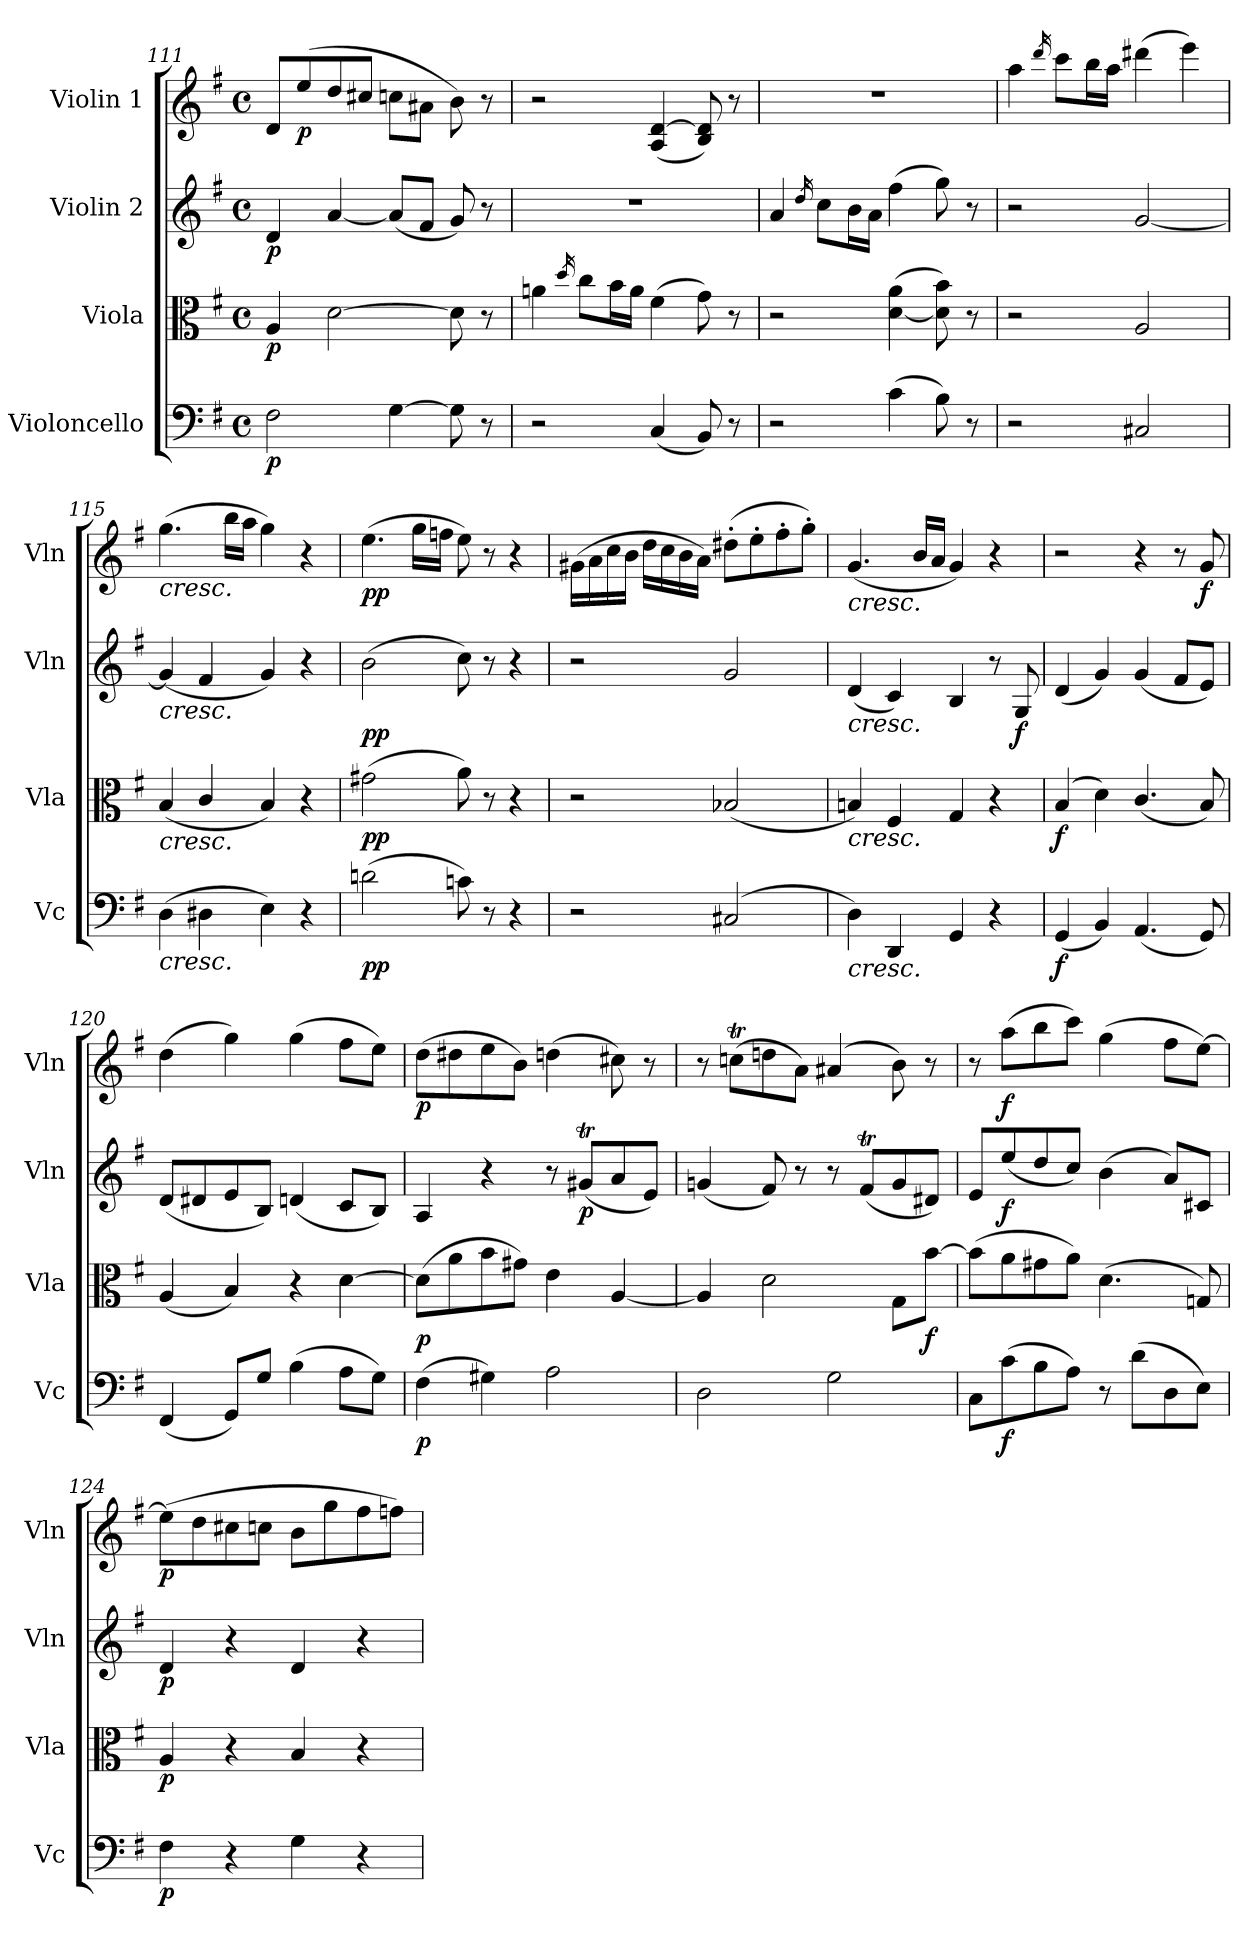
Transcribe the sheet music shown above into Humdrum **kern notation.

**kern	**dynam	**kern	**dynam	**kern	**dynam	**kern	**dynam
*part4	*part4	*part3	*part3	*part2	*part2	*part1	*part1
*staff4	*staff4	*staff3	*staff3	*staff2	*staff2	*staff1	*staff1
*I"Violoncello	*	*I"Viola	*	*I"Violin 2	*	*I"Violin 1	*
*I'Vc	*	*I'Vla	*	*I'Vln	*	*I'Vln	*
*clefF4	*	*clefC3	*	*clefG2	*	*clefG2	*
*k[f#]	*	*k[f#]	*	*k[f#]	*	*k[f#]	*
*M4/4	*	*M4/4	*	*M4/4	*	*M4/4	*
*met(c)	*	*met(c)	*	*met(c)	*	*met(c)	*
=111	=111	=111	=111	=111	=111	=111	=111
!	!LO:DY:b	!	!LO:DY:b	!	!LO:DY:b	!	!
2F#\	p	4A/	p	4d/	p	8d/L	.
!	!	!	!	!	!	!	!LO:DY:b
.	.	.	.	.	.	(8ee/	p
.	.	[2d\	.	[4a/	.	8dd/	.
.	.	.	.	.	.	8cc#X/J	.
[4G\	.	.	.	(8a/L]	.	8ccn\L	.
.	.	.	.	8f#/J	.	8a#X\J	.
8G\]	.	8d\]	.	8g/)	.	8b\)	.
8r	.	8r	.	8r	.	8r	.
=112	=112	=112	=112	=112	=112	=112	=112
2r	.	4an\	.	1r	.	2r	.
.	.	16qdd/	.	.	.	.	.
.	.	8cc\L	.	.	.	.	.
.	.	16b\L	.	.	.	.	.
.	.	16a\JJ	.	.	.	.	.
(4C/	.	(4f#\	.	.	.	(<4A/ [4d/	.
8BB/)	.	8g\)	.	.	.	8B/ 8d/])	.
8r	.	8r	.	.	.	8r	.
=113	=113	=113	=113	=113	=113	=113	=113
2r	.	2r	.	4a/	.	1r	.
.	.	.	.	16qdd/	.	.	.
.	.	.	.	8cc\L	.	.	.
.	.	.	.	16b\L	.	.	.
.	.	.	.	16a\JJ	.	.	.
(4c\	.	(>[4d\ 4a\	.	(4ff#\	.	.	.
8B\)	.	8d\] 8b\)	.	8gg\)	.	.	.
8r	.	8r	.	8r	.	.	.
!!LO:LB:g=z
=114	=114	=114	=114	=114	=114	=114	=114
2r	.	2r	.	2r	.	4aa\	.
.	.	.	.	.	.	16qddd/	.
.	.	.	.	.	.	8ccc\L	.
.	.	.	.	.	.	16bb\L	.
.	.	.	.	.	.	16aa\JJ	.
2C#X/	.	2A/	.	[2g/	.	(4ddd#X\	.
.	.	.	.	.	.	4eee\)	.
!!LO:LB:g=z
=115	=115	=115	=115	=115	=115	=115	=115
!	!	!	!	!	!	!LO:TX:b:i:t=cresc.	!
!	!	!	!	!LO:TX:b:i:t=cresc.	!	!	!
!	!	!LO:TX:b:i:t=cresc.	!	!	!	!	!
!LO:TX:b:i:t=cresc.	!	!	!	!	!	!	!
(4D\	.	(<4B/	.	(4g/]	.	(4.gg\	.
4D#X\	.	4c/	.	4f#/	.	.	.
.	.	.	.	.	.	16bb\LL	.
.	.	.	.	.	.	16aa\JJ	.
4E\)	.	4B/)	.	4g/)	.	4gg\)	.
4r	.	4r	.	4r	.	4r	.
=116	=116	=116	=116	=116	=116	=116	=116
!	!LO:DY:b	!	!LO:DY:b	!	!LO:DY:b	!	!LO:DY:b
(2dn\	pp	(2g#X\	pp	(2b\	pp	(4.ee\	pp
.	.	.	.	.	.	16gg\LL	.
.	.	.	.	.	.	16ffn\JJ	.
8cn\)	.	8a\)	.	8cc\)	.	8ee\)	.
8r	.	8r	.	8r	.	8r	.
4r	.	4r	.	4r	.	4r	.
=117	=117	=117	=117	=117	=117	=117	=117
2r	.	2r	.	2r	.	(16g#X\LL	.
.	.	.	.	.	.	16a\	.
.	.	.	.	.	.	16cc\	.
.	.	.	.	.	.	16b\JJ	.
.	.	.	.	.	.	16dd\LL	.
.	.	.	.	.	.	16cc\	.
.	.	.	.	.	.	16b\	.
.	.	.	.	.	.	16a\JJ)	.
(2C#X/	.	(2B-X/	.	2g/	.	(8dd#X'\L	.
.	.	.	.	.	.	8ee'\	.
.	.	.	.	.	.	8ff#'\	.
.	.	.	.	.	.	8gg'\J)	.
=118	=118	=118	=118	=118	=118	=118	=118
!	!	!	!	!	!	!LO:TX:b:i:t=cresc.	!
!	!	!	!	!LO:TX:b:i:t=cresc.	!	!	!
!	!	!LO:TX:b:i:t=cresc.	!	!	!	!	!
!LO:TX:b:i:t=cresc.	!	!	!	!	!	!	!
4D\)	.	4Bn/)	.	(4d/	.	(4.g/	.
4DD/	.	4F#/	.	4c/)	.	.	.
.	.	.	.	.	.	16b/LL	.
.	.	.	.	.	.	16a/JJ	.
4GG/	.	4G/	.	4B/	.	4g/)	.
4r	.	4r	.	8r	.	4r	.
!	!	!	!	!	!LO:DY:b	!	!
.	.	.	.	8G/	f	.	.
=119	=119	=119	=119	=119	=119	=119	=119
!	!LO:DY:b	!	!LO:DY:b	!	!	!	!
(4GG/	f	(4B/	f	(4d/	.	2r	.
4BB/)	.	4d\)	.	4g/)	.	.	.
(4.AA/	.	(4.c/	.	(4g/	.	4r	.
.	.	.	.	8f#/L	.	8r	.
!	!	!	!	!	!	!	!LO:DY:b
8GG/)	.	8B/)	.	8e/J)	.	8g/	f
=120	=120	=120	=120	=120	=120	=120	=120
(4FF#/	.	(4A/	.	(8d/L	.	(4dd\	.
.	.	.	.	8d#X/	.	.	.
8GG/L)	.	4B/)	.	8e/	.	4gg\)	.
8G/J	.	.	.	8B/J)	.	.	.
(4B\	.	4r	.	(4dn/	.	(4gg\	.
8A\L	.	[4d\	.	8c/L	.	8ff#\L	.
8G\J)	.	.	.	8B/J)	.	8ee\J)	.
=121	=121	=121	=121	=121	=121	=121	=121
!	!LO:DY:b	!	!LO:DY:b	!	!	!	!LO:DY:b
(4F#\	p	(8d\L]	p	4A/	.	(8dd\L	p
.	.	8a\	.	.	.	8dd#X\	.
4G#X\)	.	8b\	.	4r	.	8ee\	.
.	.	8g#X\J)	.	.	.	8b\J)	.
2A\	.	4e\	.	8r	.	(4ddn\	.
!	!	!	!	!	!LO:DY:b	!	!
.	.	.	.	(8g#Xt/L	p	.	.
.	.	[4A/	.	8a/	.	8cc#X\)	.
.	.	.	.	8e/J)	.	8r	.
!!LO:LB:g=z
=122	=122	=122	=122	=122	=122	=122	=122
2D\	.	4A/]	.	(4gn/	.	8r	.
.	.	.	.	.	.	(8ccnT\L	.
.	.	2d\	.	8f#/)	.	8ddn\	.
.	.	.	.	8r	.	8a\J)	.
2G\	.	.	.	8r	.	(4a#X/	.
.	.	.	.	(8f#t/L	.	.	.
.	.	8G\L	.	8g/	.	8b\)	.
!	!	!	!LO:DY:b	!	!	!	!
.	.	[8b\J	f	8d#X/J)	.	8r	.
=123	=123	=123	=123	=123	=123	=123	=123
8C\L	.	(8b\L]	.	8e/L	.	8r	.
!	!LO:DY:b	!	!	!	!LO:DY:b	!	!LO:DY:b
(8c\	f	8a\	.	(8ee/	f	(8aa\L	f
8B\	.	8g#X\	.	8dd/	.	8bb\	.
8A\J)	.	8a\J)	.	8cc/J)	.	8ccc\J)	.
8r	.	(4.d\	.	(4b\	.	(4gg\	.
(8d\L	.	.	.	.	.	.	.
8D\	.	.	.	8a/L)	.	8ff#\L	.
8E\J)	.	8Gn/)	.	8c#X/J	.	[8ee\J)	.
=124	=124	=124	=124	=124	=124	=124	=124
!	!LO:DY:b	!	!LO:DY:b	!	!LO:DY:b	!	!LO:DY:b
4F#\	p	4A/	p	4d/	p	(8ee\L]	p
.	.	.	.	.	.	8dd\	.
4r	.	4r	.	4r	.	8cc#X\	.
.	.	.	.	.	.	8ccn\J	.
4G\	.	4B/	.	4d/	.	8b\L	.
.	.	.	.	.	.	8gg\	.
4r	.	4r	.	4r	.	8ff#\	.
.	.	.	.	.	.	8ffn\J)	.
=	=	=	=	=	=	=	=
*-	*-	*-	*-	*-	*-	*-	*-
